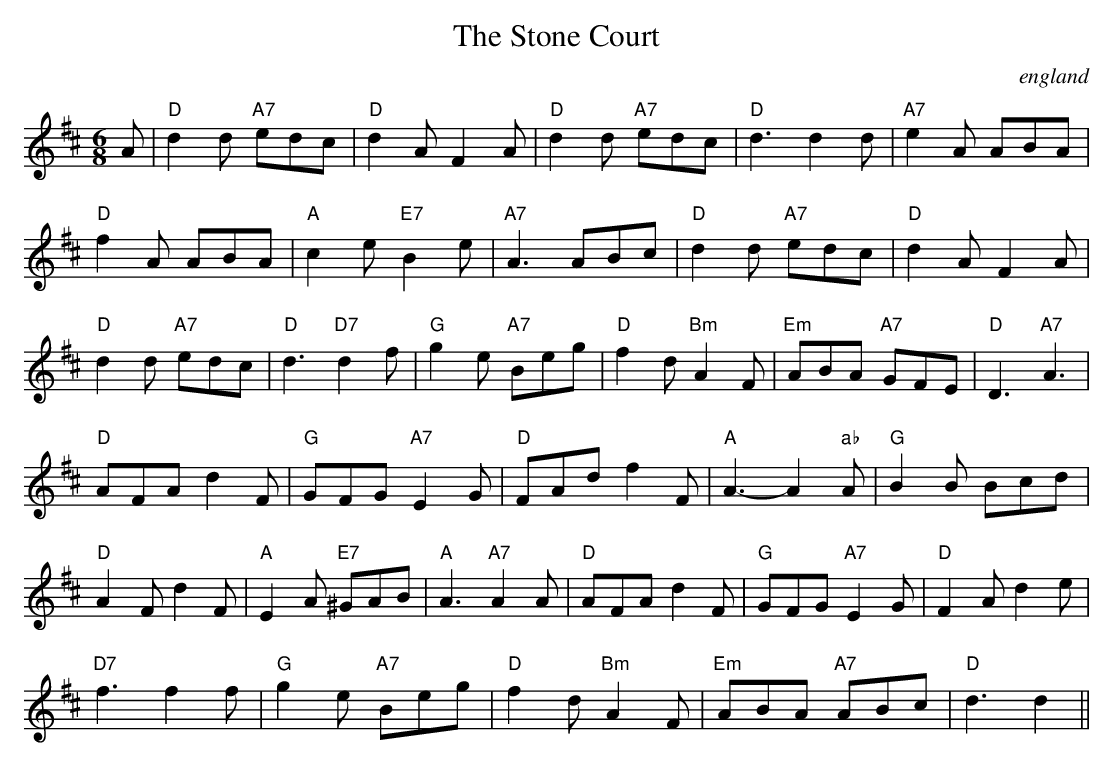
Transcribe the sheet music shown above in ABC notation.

X:1
T:The Stone Court
O:england
M:6/8
K:D
A|"D"d2d "A7"edc|"D"d2A F2A|"D"d2d "A7"edc|"D"d3 d2d|"A7"e2A ABA|
"D"f2A ABA|"A"c2e "E7"B2e|"A7"A3 ABc|"D"d2d "A7"edc|"D"d2A F2A|
"D"d2d "A7"edc|"D"d3 "D7"d2f|"G"g2e "A7"Beg|"D"f2d "Bm"A2F|"Em"ABA "A7"GFE|\
"D"D3 "A7"A3|
"D"AFA d2F|"G"GFG "A7"E2G|"D"FAd f2F|"A"A3 -A2"ab"A|"G"B2B Bcd|
"D"A2F d2F|"A"E2A "E7"^GAB|"A"A3 "A7"A2A|"D"AFA d2F|"G"GFG "A7"E2G|"D"F2A d2e|
"D7"f3 f2f|"G"g2e "A7"Beg|"D"f2d "Bm"A2F|"Em"ABA "A7"ABc|"D"d3 d2||
